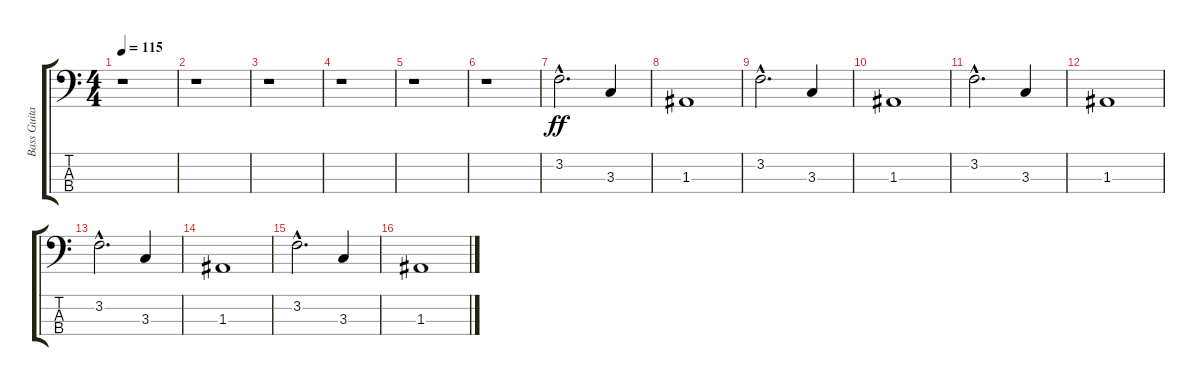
\track ("Bass Guitar II" "Bass Guita") {instrument fretlessbass}
\staff {score tabs}
\tuning (G2 D2 A1 E1) {hide}
\ts (4 4)
\tempo 115
\clef f4
\ks c
r.1{dy f} |
r.1 |
r.1 |
r.1 |
r.1 |
r.1 |
3.2{hac}.2{d dy ff volume 15} 3.3.4 |
1.3.1 |
3.2{hac}.2{d} 3.3.4 |
1.3.1 |
3.2{hac}.2{d} 3.3.4 |
1.3.1 |
3.2{hac}.2{d} 3.3.4 |
1.3.1 |
3.2{hac}.2{d} 3.3.4 |
1.3.1
